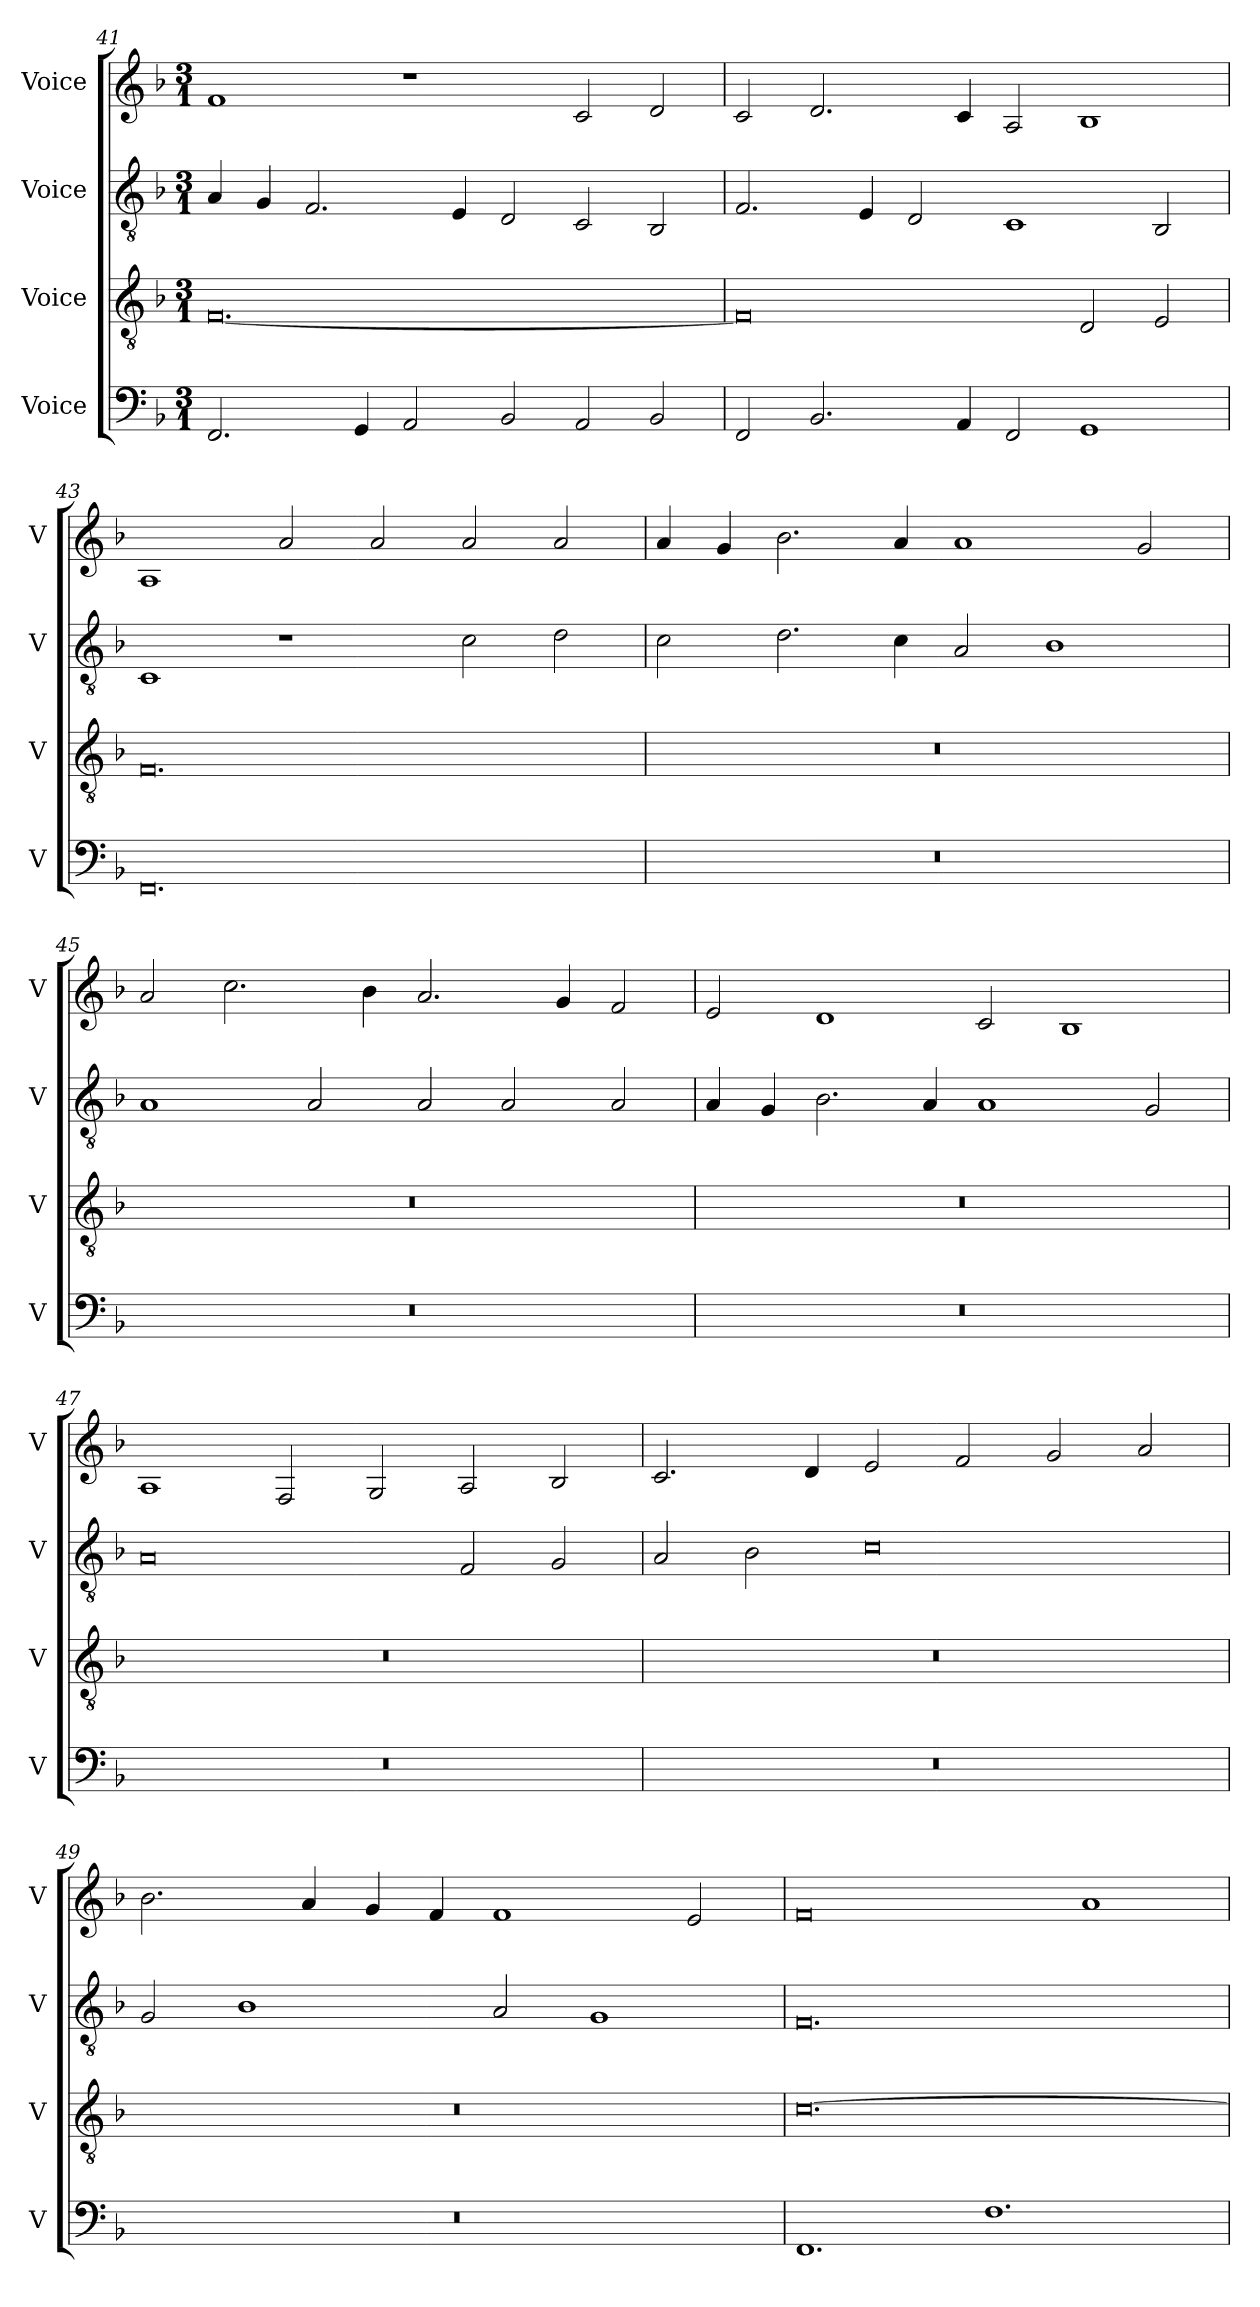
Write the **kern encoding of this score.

**kern	**kern	**kern	**kern
*part4	*part3	*part2	*part1
*staff4	*staff3	*staff2	*staff1
*I"Voice	*I"Voice	*I"Voice	*I"Voice
*I'V	*I'V	*I'V	*I'V
*clefF4	*clefGv2	*clefGv2	*clefG2
*k[b-]	*k[b-]	*k[b-]	*k[b-]
*M3/1	*M3/1	*M3/1	*M3/1
=41	=41	=41	=41
2.FF/	[0.F	4A/	1f
.	.	4G/	.
.	.	2.F/	.
4GG/	.	.	.
2AA/	.	.	1r
.	.	4E/	.
2BB-/	.	2D/	.
2AA/	.	2C/	2c/
2BB-/	.	2BB-/	2d/
=42	=42	=42	=42
2FF/	0F]	2.F/	2c/
2.BB-/	.	.	2.d/
.	.	4E/	.
.	.	2D/	.
4AA/	.	.	4c/
2FF/	.	1C	2A/
1GG	2D/	.	1B-
.	2E/	2BB-/	.
=43	=43	=43	=43
0.FF	0.F	1C	1A
.	.	1r	2a/
.	.	.	2a/
.	.	2c\	2a/
.	.	2d\	2a/
!!LO:LB:g=z
=44	=44	=44	=44
0.r	0.r	2c\	4a/
.	.	.	4g/
.	.	2.d\	2.b-\
.	.	4c\	4a/
.	.	2A/	1a
.	.	1B-	.
.	.	.	2g/
=45	=45	=45	=45
0.r	0.r	1A	2a/
.	.	.	2.cc\
.	.	2A/	.
.	.	.	4b-\
.	.	2A/	2.a/
.	.	2A/	.
.	.	.	4g/
.	.	2A/	2f/
=46	=46	=46	=46
0.r	0.r	4A/	2e/
.	.	4G/	.
.	.	2.B-\	1d
.	.	4A/	.
.	.	1A	2c/
.	.	.	1B-
.	.	2G/	.
=47	=47	=47	=47
0.r	0.r	0A	1A
.	.	.	2F/
.	.	.	2G/
.	.	2F/	2A/
.	.	2G/	2B-/
!!LO:PB:g=z
=48	=48	=48	=48
0.r	0.r	2A/	2.c/
.	.	2B-\	.
.	.	.	4d/
.	.	0c	2e/
.	.	.	2f/
.	.	.	2g/
.	.	.	2a/
=49	=49	=49	=49
0.r	0.r	2G/	2.b-\
.	.	1B-	.
.	.	.	4a/
.	.	.	4g/
.	.	.	4f/
.	.	2A/	1f
.	.	1G	.
.	.	.	2e/
=50	=50	=50	=50
1.FF	[0.c	0.F	0f
1.F	.	.	.
.	.	.	1a
=	=	=	=
*-	*-	*-	*-
